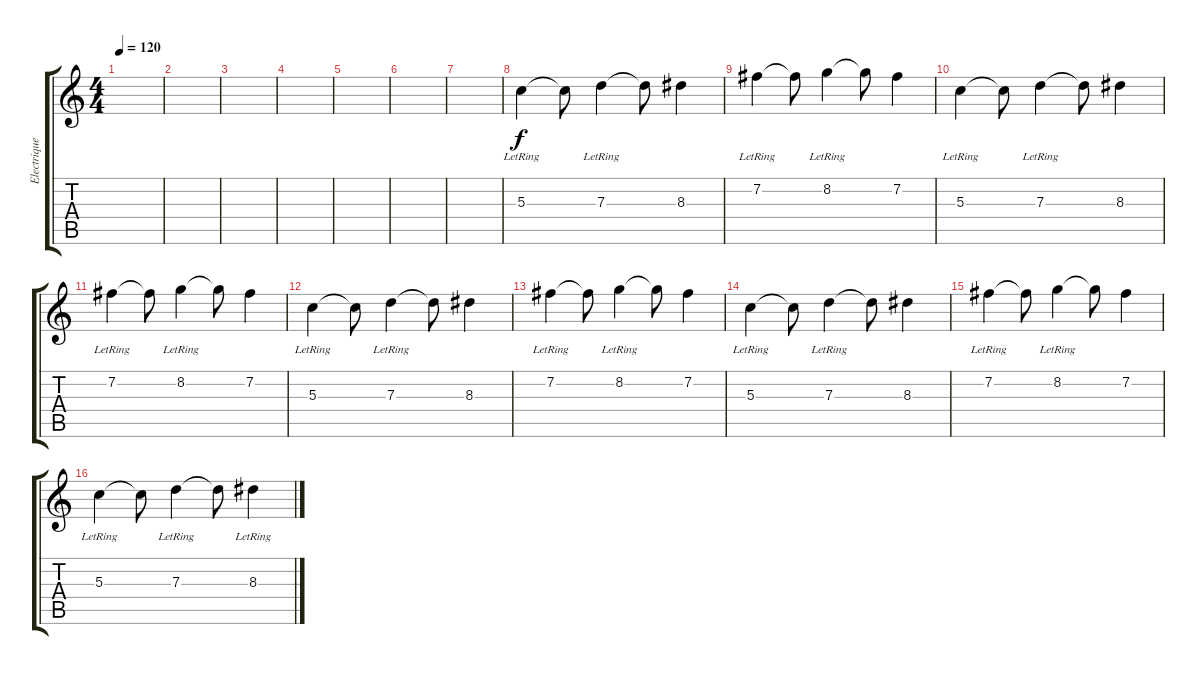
\track ("Electrique" "Electrique") {instrument overdrivenguitar}
\staff {score tabs}
\tuning (E4 B3 G3 D3 A2 E2) {hide}
\ts (4 4)
\tempo 120
\clef g2
\ks c
|
|
|
|
|
|
|
5.3{lr}.4 5.3{t}.8 7.3{lr}.4 7.3{t}.8 8.3.4 |
7.2{lr}.4 7.2{t}.8 8.2{lr}.4 8.2{t}.8 7.2.4 |
5.3{lr}.4 5.3{t}.8 7.3{lr}.4 7.3{t}.8 8.3.4 |
7.2{lr}.4 7.2{t}.8 8.2{lr}.4 8.2{t}.8 7.2.4 |
5.3{lr}.4 5.3{t}.8 7.3{lr}.4 7.3{t}.8 8.3.4 |
7.2{lr}.4 7.2{t}.8 8.2{lr}.4 8.2{t}.8 7.2.4 |
5.3{lr}.4 5.3{t}.8 7.3{lr}.4 7.3{t}.8 8.3.4 |
7.2{lr}.4 7.2{t}.8 8.2{lr}.4 8.2{t}.8 7.2.4 |
5.3{lr}.4 5.3{t}.8 7.3{lr}.4 7.3{t}.8 8.3{lr}.4
